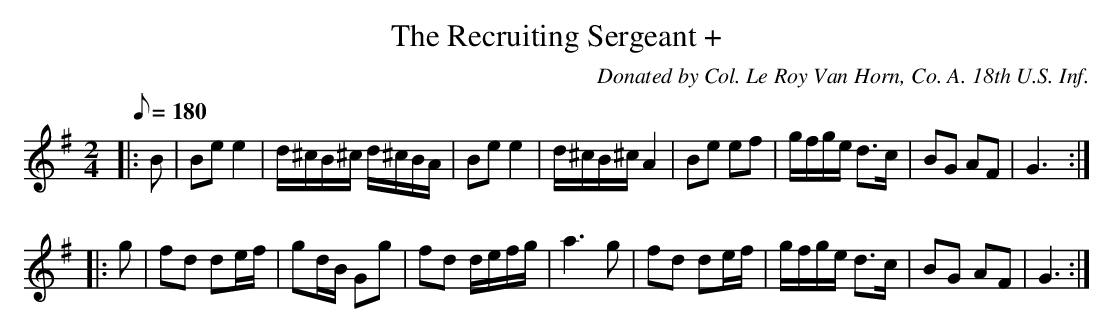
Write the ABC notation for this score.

X:1
T:The Recruiting Sergeant +
C:Donated by Col. Le Roy Van Horn, Co. A. 18th U.S. Inf.
M:2/4
L:1/16
Q:1/8=180
K:G
|: B2|B2e2 e4|d^cB^c d^cBA|B2e2 e4|d^cB^c A4|B2e2 e2f2|gfge d2>c2|B2G2 A2F2|G6 :|
|: g2|f2d2 d2ef|g2dB G2g2|f2d2 defg|a6 g2|f2d2 d2ef|gfge d2>c2|B2G2 A2F2|G6 :|
